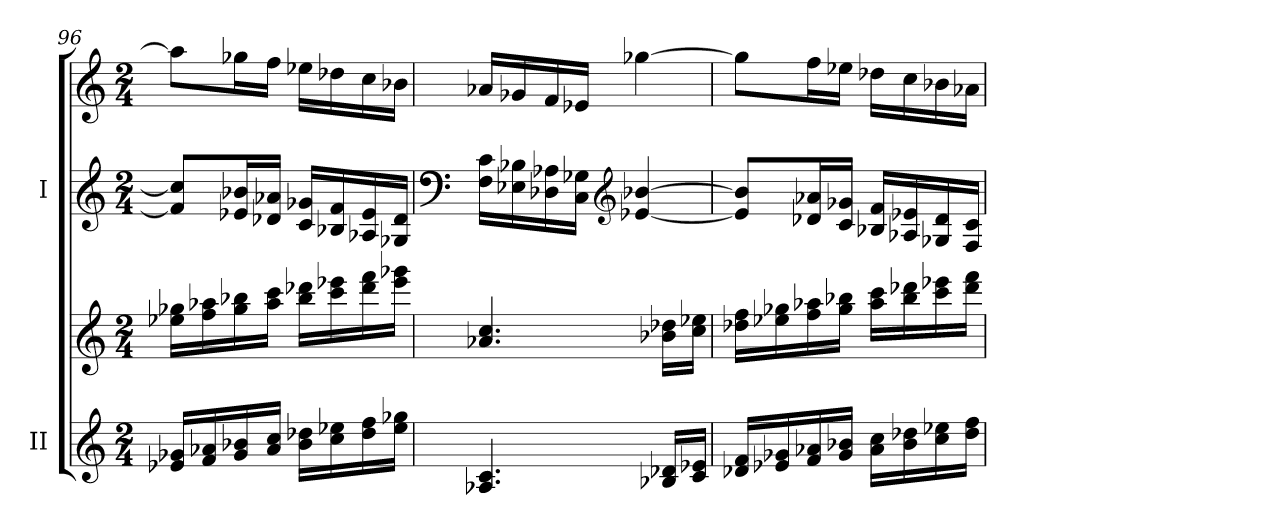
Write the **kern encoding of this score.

**kern	**kern	**kern	**kern
*part2	*part2	*part1	*part1
*staff4	*staff3	*staff2	*staff1
*I"II	*	*I"I	*
*I'II	*	*I'I	*
*clefG2	*clefG2	*clefG2	*clefG2
*k[]	*k[]	*k[]	*k[]
*M2/4	*M2/4	*M2/4	*M2/4
=96	=96	=96	=96
16e-X/ 16g-X/LL	16ee-X\ 16gg-X\LL	8f/] 8cc/]L	8aa-\L]
16f/ 16a-X/	16ff\ 16aa-X\	.	.
16g-/ 16b-X/	16gg-\ 16bb-X\	16e-X/ 16b-X/L	16gg-X\L
16a-/ 16cc/JJ	16aa-\ 16ccc\JJ	16d-X/ 16a-X/JJ	16ff\JJ
16b-\ 16dd-X\LL	16bb-\ 16ddd-X\LL	16c/ 16g-X/LL	16ee-X\LL
16cc\ 16ee-X\	16ccc\ 16eee-X\	16B-X/ 16f/	16dd-X\
16dd-\ 16ff\	16ddd-\ 16fff\	16A-X/ 16e-/	16cc\
16ee-\ 16gg-X\JJ	16eee-\ 16ggg-X\JJ	16G-X/ 16d-/JJ	16b-X\JJ
=97	=97	=97	=97
*	*	*clefF4	*
4.A-X/ 4.c/	4.a-X/ 4.cc/	16F\ 16c\LL	16a-X/LL
.	.	16E-X\ 16B-X\	16g-X/
.	.	16D-X\ 16A-X\	16f/
.	.	16C\ 16G-X\JJ	16e-X/JJ
*	*	*clefG2	*
.	.	[4e-X/ [4b-X/	[4gg-X\
16B-X/ 16d-X/LL	16b-X\ 16dd-X\LL	.	.
16c/ 16e-X/JJ	16cc\ 16ee-X\JJ	.	.
=98	=98	=98	=98
16d-X/ 16f/LL	16dd-X\ 16ff\LL	8e-/] 8b-/]L	8gg-\L]
16e-X/ 16g-X/	16ee-X\ 16gg-X\	.	.
16f/ 16a-X/	16ff\ 16aa-X\	16d-X/ 16a-X/L	16ff\L
16g-/ 16b-X/JJ	16gg-\ 16bb-X\JJ	16c/ 16g-X/JJ	16ee-X\JJ
16a-\ 16cc\LL	16aa-\ 16ccc\LL	16B-X/ 16f/LL	16dd-X\LL
16b-\ 16dd-X\	16bb-\ 16ddd-X\	16A-X/ 16e-X/	16cc\
16cc\ 16ee-X\	16ccc\ 16eee-X\	16G-X/ 16d-/	16b-X\
16dd-\ 16ff\JJ	16ddd-\ 16fff\JJ	16F/ 16c/JJ	16a-X\JJ
=	=	=	=
*-	*-	*-	*-
